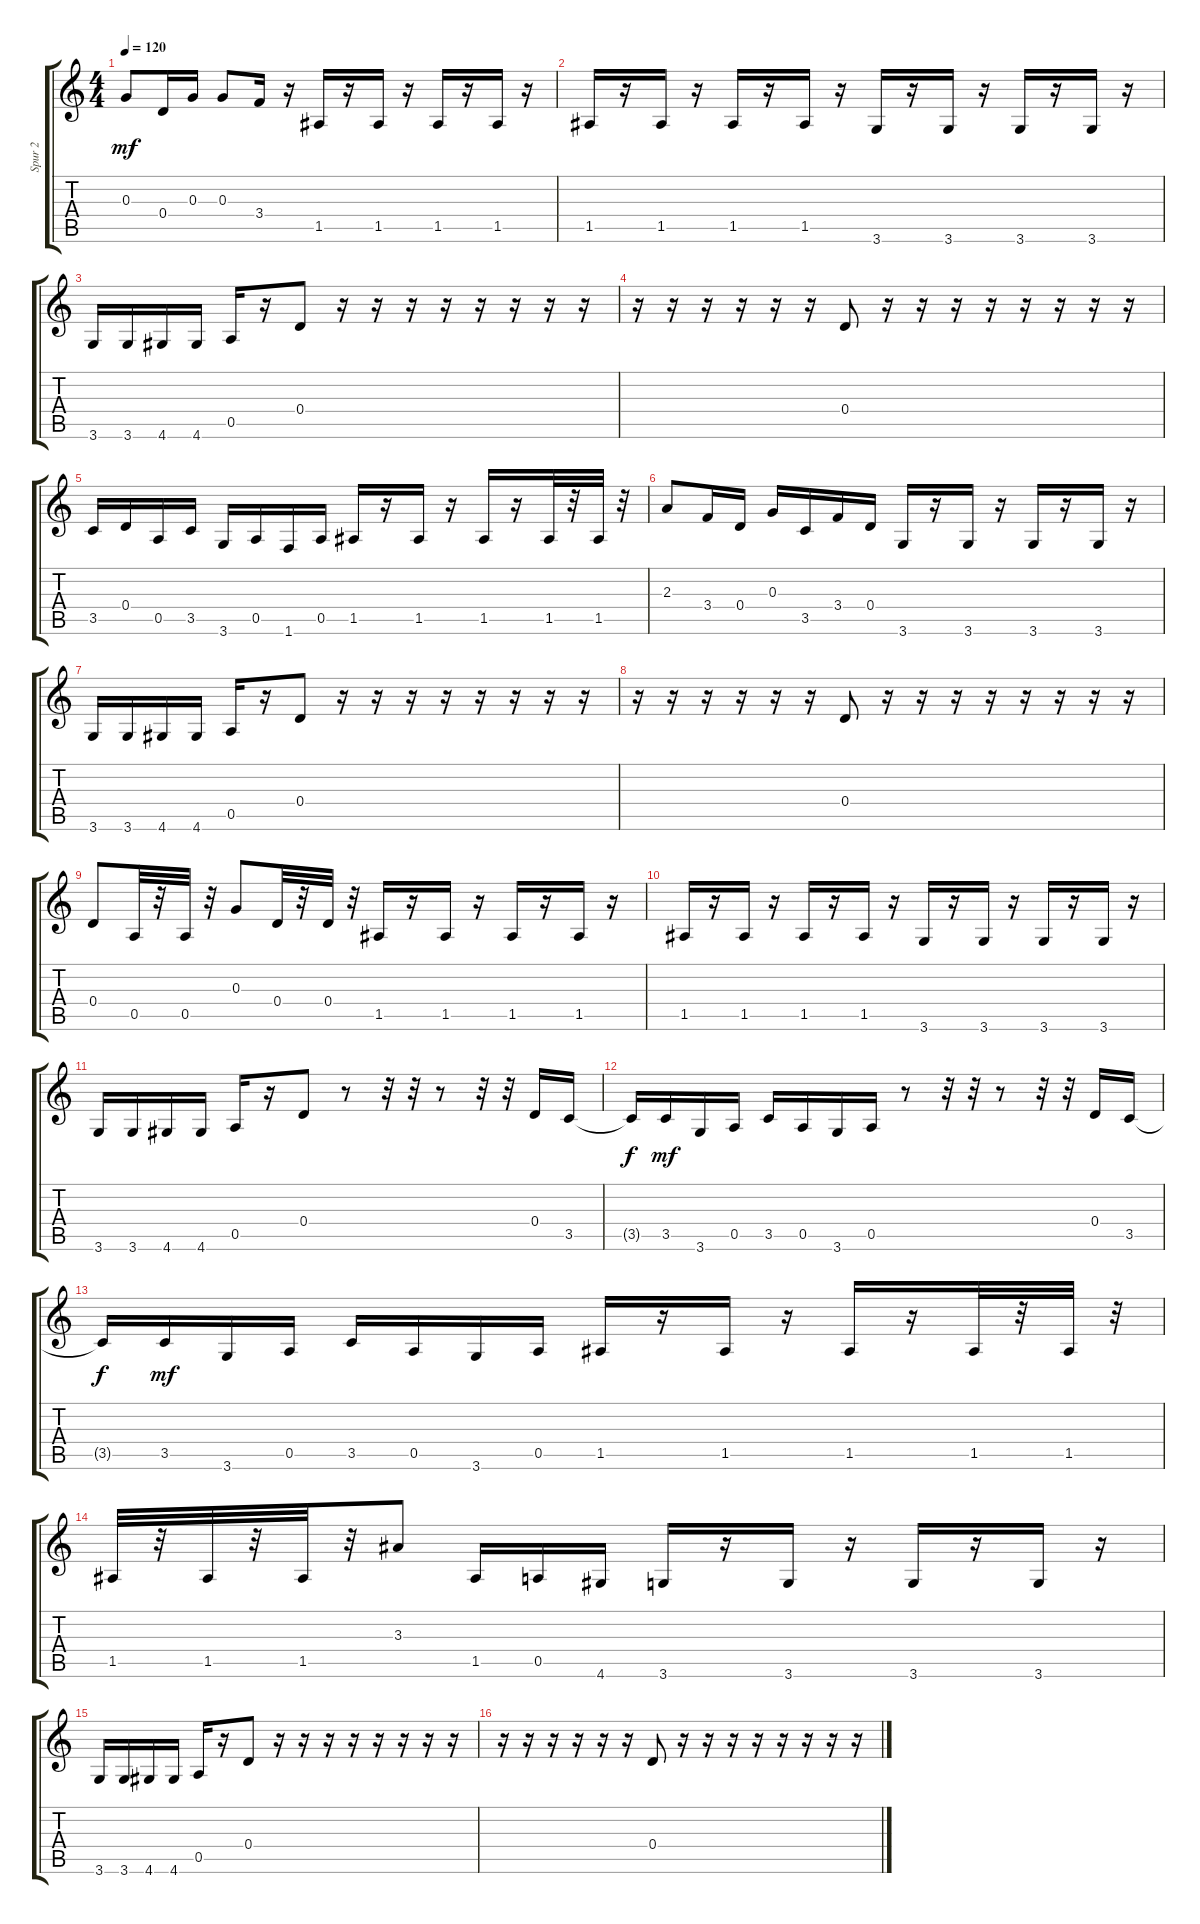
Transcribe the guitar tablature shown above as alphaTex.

\track ("Spur 2" "Spur 2") {instrument synthbass1}
\staff {score tabs}
\tuning (E4 B3 G3 D3 A2 E2) {hide}
\ts (4 4)
\tempo 120
\clef g2
\ks c
0.3.8{dy mf} 0.4.16 0.3.16 0.3.8 3.4.16 r.16 1.5.16 r.16 1.5.16 r.16 1.5.16 r.16 1.5.16 r.16 |
1.5.16 r.16 1.5.16 r.16 1.5.16 r.16 1.5.16 r.16 3.6.16 r.16 3.6.16 r.16 3.6.16 r.16 3.6.16 r.16 |
3.6.16 3.6.16 4.6.16 4.6.16 0.5.16 r.16 0.4.8 r.16 r.16 r.16 r.16 r.16 r.16 r.16 r.16 |
r.16 r.16 r.16 r.16 r.16 r.16 0.4.8 r.16 r.16 r.16 r.16 r.16 r.16 r.16 r.16 |
3.5.16 0.4.16 0.5.16 3.5.16 3.6.16 0.5.16 1.6.16 0.5.16 1.5.16 r.16 1.5.16 r.16 1.5.16 r.16 1.5.32 r.32 1.5.32 r.32 |
2.3.8 3.4.16 0.4.16 0.3.16 3.5.16 3.4.16 0.4.16 3.6.16 r.16 3.6.16 r.16 3.6.16 r.16 3.6.16 r.16 |
3.6.16 3.6.16 4.6.16 4.6.16 0.5.16 r.16 0.4.8 r.16 r.16 r.16 r.16 r.16 r.16 r.16 r.16 |
r.16 r.16 r.16 r.16 r.16 r.16 0.4.8 r.16 r.16 r.16 r.16 r.16 r.16 r.16 r.16 |
0.4.8 0.5.32 r.32 0.5.32 r.32 0.3.8 0.4.32 r.32 0.4.32 r.32 1.5.16 r.16 1.5.16 r.16 1.5.16 r.16 1.5.16 r.16 |
1.5.16 r.16 1.5.16 r.16 1.5.16 r.16 1.5.16 r.16 3.6.16 r.16 3.6.16 r.16 3.6.16 r.16 3.6.16 r.16 |
3.6.16 3.6.16 4.6.16 4.6.16 0.5.16 r.16 0.4.8 r.8 r.32 r.32 r.8 r.32 r.32 0.4.16 3.5.16 |
3.5{t}.16{dy f} 3.5.16{dy mf} 3.6.16 0.5.16 3.5.16 0.5.16 3.6.16 0.5.16 r.8 r.32 r.32 r.8 r.32 r.32 0.4.16 3.5.16 |
3.5{t}.16{dy f} 3.5.16{dy mf} 3.6.16 0.5.16 3.5.16 0.5.16 3.6.16 0.5.16 1.5.16 r.16 1.5.16 r.16 1.5.16 r.16 1.5.32 r.32 1.5.32 r.32 |
1.5.32 r.32 1.5.32 r.32 1.5.32 r.32 3.3.8 1.5.16 0.5.16 4.6.16 3.6.16 r.16 3.6.16 r.16 3.6.16 r.16 3.6.16 r.16 |
3.6.16 3.6.16 4.6.16 4.6.16 0.5.16 r.16 0.4.8 r.16 r.16 r.16 r.16 r.16 r.16 r.16 r.16 |
r.16 r.16 r.16 r.16 r.16 r.16 0.4.8 r.16 r.16 r.16 r.16 r.16 r.16 r.16 r.16
